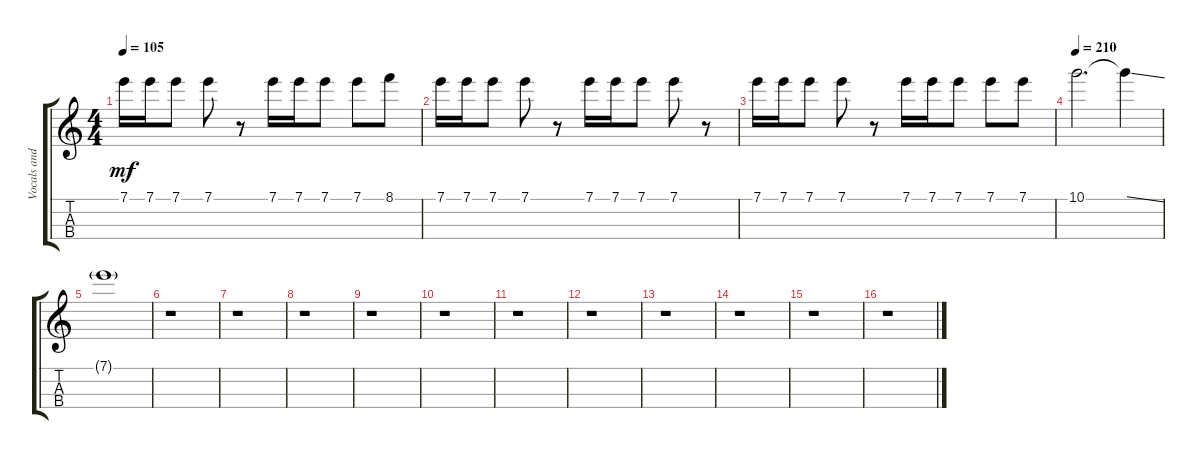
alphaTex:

\track ("Vocals and Guit3" "Vocals and") {instrument acousticguitarnylon}
\staff {score tabs}
\tuning (A4 E4 C4 G4) {hide}
\ts (4 4)
\tempo 105
\clef g2
\ks c
7.1.16{dy mf} 7.1.16 7.1.8 7.1.8 r.8 7.1.16 7.1.16 7.1.8 7.1.8 8.1.8 |
7.1.16 7.1.16 7.1.8 7.1.8 r.8 7.1.16 7.1.16 7.1.8 7.1.8 r.8 |
7.1.16 7.1.16 7.1.8 7.1.8 r.8 7.1.16 7.1.16 7.1.8 7.1.8 7.1.8 |
\tempo 210
10.1.2{d} 10.1{ss t}.4 |
7.1{g}.1 |
r.1 |
r.1 |
r.1 |
r.1 |
r.1 |
r.1 |
r.1 |
r.1 |
r.1 |
r.1 |
r.1
